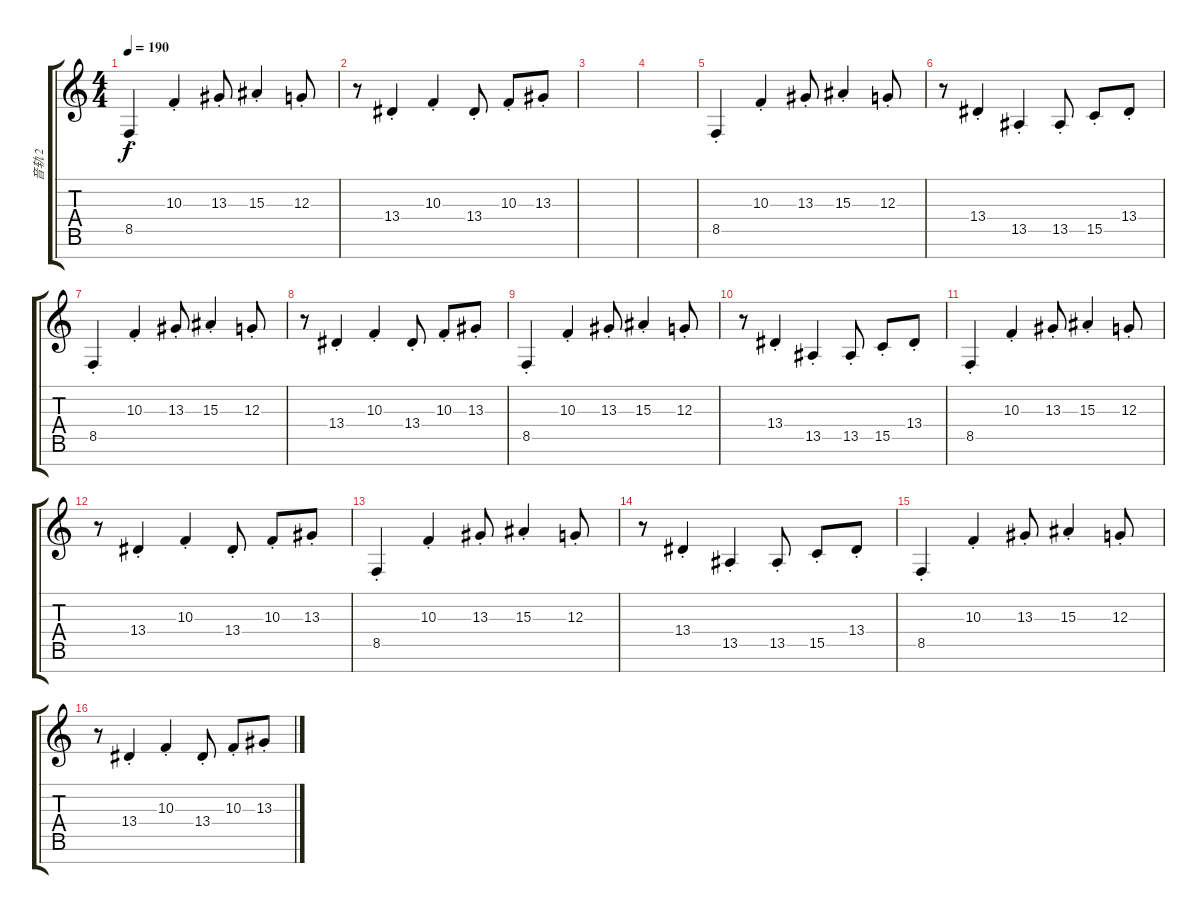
\track ("音轨 2" "音轨 2") {instrument harpsichord}
\staff {score tabs}
\tuning (E4 B3 G3 D3 A2 E2 B1) {hide}
\ts (4 4)
\tempo 190
\clef g2
\ks c
8.5{st}.4{dy f} 10.3{st}.4 13.3{st}.8 15.3{st}.4 12.3{st}.8 |
r.8 13.4{st}.4 10.3{st}.4 13.4{st}.8 10.3{st}.8 13.3{st}.8 |
|
|
8.5{st}.4 10.3{st}.4 13.3{st}.8 15.3{st}.4 12.3{st}.8 |
r.8 13.4{st}.4 13.5{st}.4 13.5{st}.8 15.5{st}.8 13.4{st}.8 |
8.5{st}.4 10.3{st}.4 13.3{st}.8 15.3{st}.4 12.3{st}.8 |
r.8 13.4{st}.4 10.3{st}.4 13.4{st}.8 10.3{st}.8 13.3{st}.8 |
8.5{st}.4 10.3{st}.4 13.3{st}.8 15.3{st}.4 12.3{st}.8 |
r.8 13.4{st}.4 13.5{st}.4 13.5{st}.8 15.5{st}.8 13.4{st}.8 |
8.5{st}.4{volume 16} 10.3{st}.4 13.3{st}.8 15.3{st}.4 12.3{st}.8 |
r.8 13.4{st}.4 10.3{st}.4 13.4{st}.8 10.3{st}.8 13.3{st}.8 |
8.5{st}.4{volume 13} 10.3{st}.4 13.3{st}.8 15.3{st}.4 12.3{st}.8 |
r.8 13.4{st}.4 13.5{st}.4 13.5{st}.8 15.5{st}.8 13.4{st}.8 |
8.5{st}.4 10.3{st}.4 13.3{st}.8 15.3{st}.4 12.3{st}.8 |
r.8 13.4{st}.4 10.3{st}.4 13.4{st}.8 10.3{st}.8 13.3{st}.8
